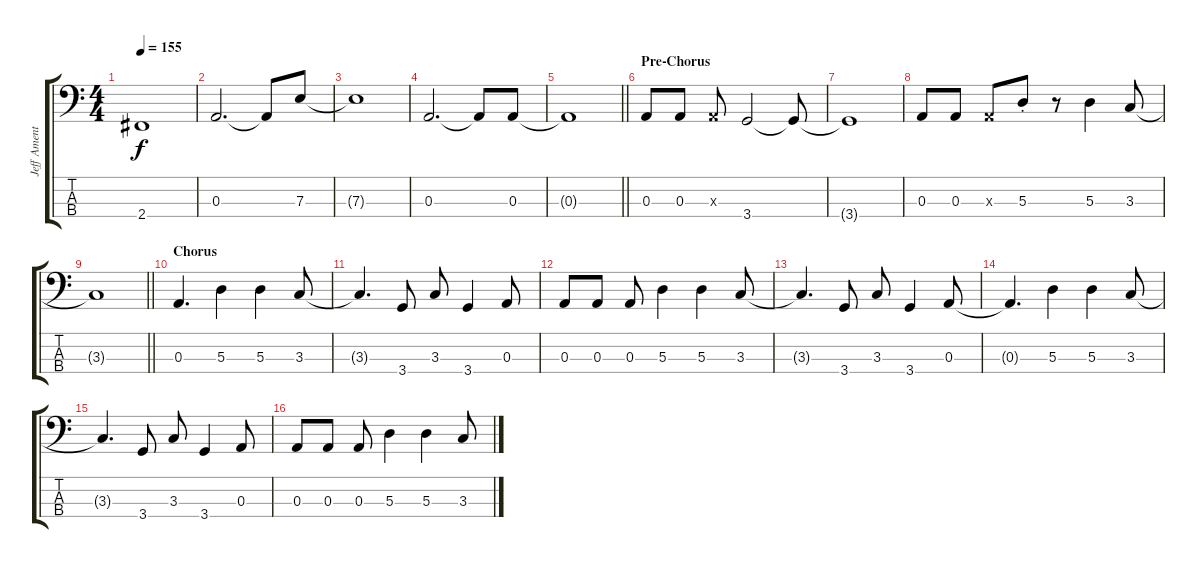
\track ("Jeff Ament" "Jeff Ament") {instrument electricbassfinger}
\staff {score tabs}
\tuning (G2 D2 A1 E1) {hide}
\ts (4 4)
\tempo 155
\clef f4
\ks c
2.4{t}.1{dy f} |
0.3.2{d} 0.3{t}.8 7.3.8 |
7.3{t}.1 |
0.3.2{d} 0.3{t}.8 0.3.8 |
\barLineRight lightlight
0.3{t}.1 |
\section ("" "Pre-Chorus")
0.3.8 0.3.8 0.3{x}.8 3.4.2 3.4{t}.8 |
3.4{t}.1 |
0.3.8 0.3.8 0.3{x}.8 5.3{st}.8 r.8 5.3.4 3.3.8 |
\barLineRight lightlight
3.3{t}.1 |
\section ("" "Chorus")
0.3.4{d} 5.3.4 5.3.4 3.3.8 |
3.3{t}.4{d} 3.4.8 3.3.8 3.4.4 0.3.8 |
0.3.8 0.3.8 0.3.8 5.3.4 5.3.4 3.3.8 |
3.3{t}.4{d} 3.4.8 3.3.8 3.4.4 0.3.8 |
0.3{t}.4{d} 5.3.4 5.3.4 3.3.8 |
3.3{t}.4{d} 3.4.8 3.3.8 3.4.4 0.3.8 |
0.3.8 0.3.8 0.3.8 5.3.4 5.3.4 3.3.8
